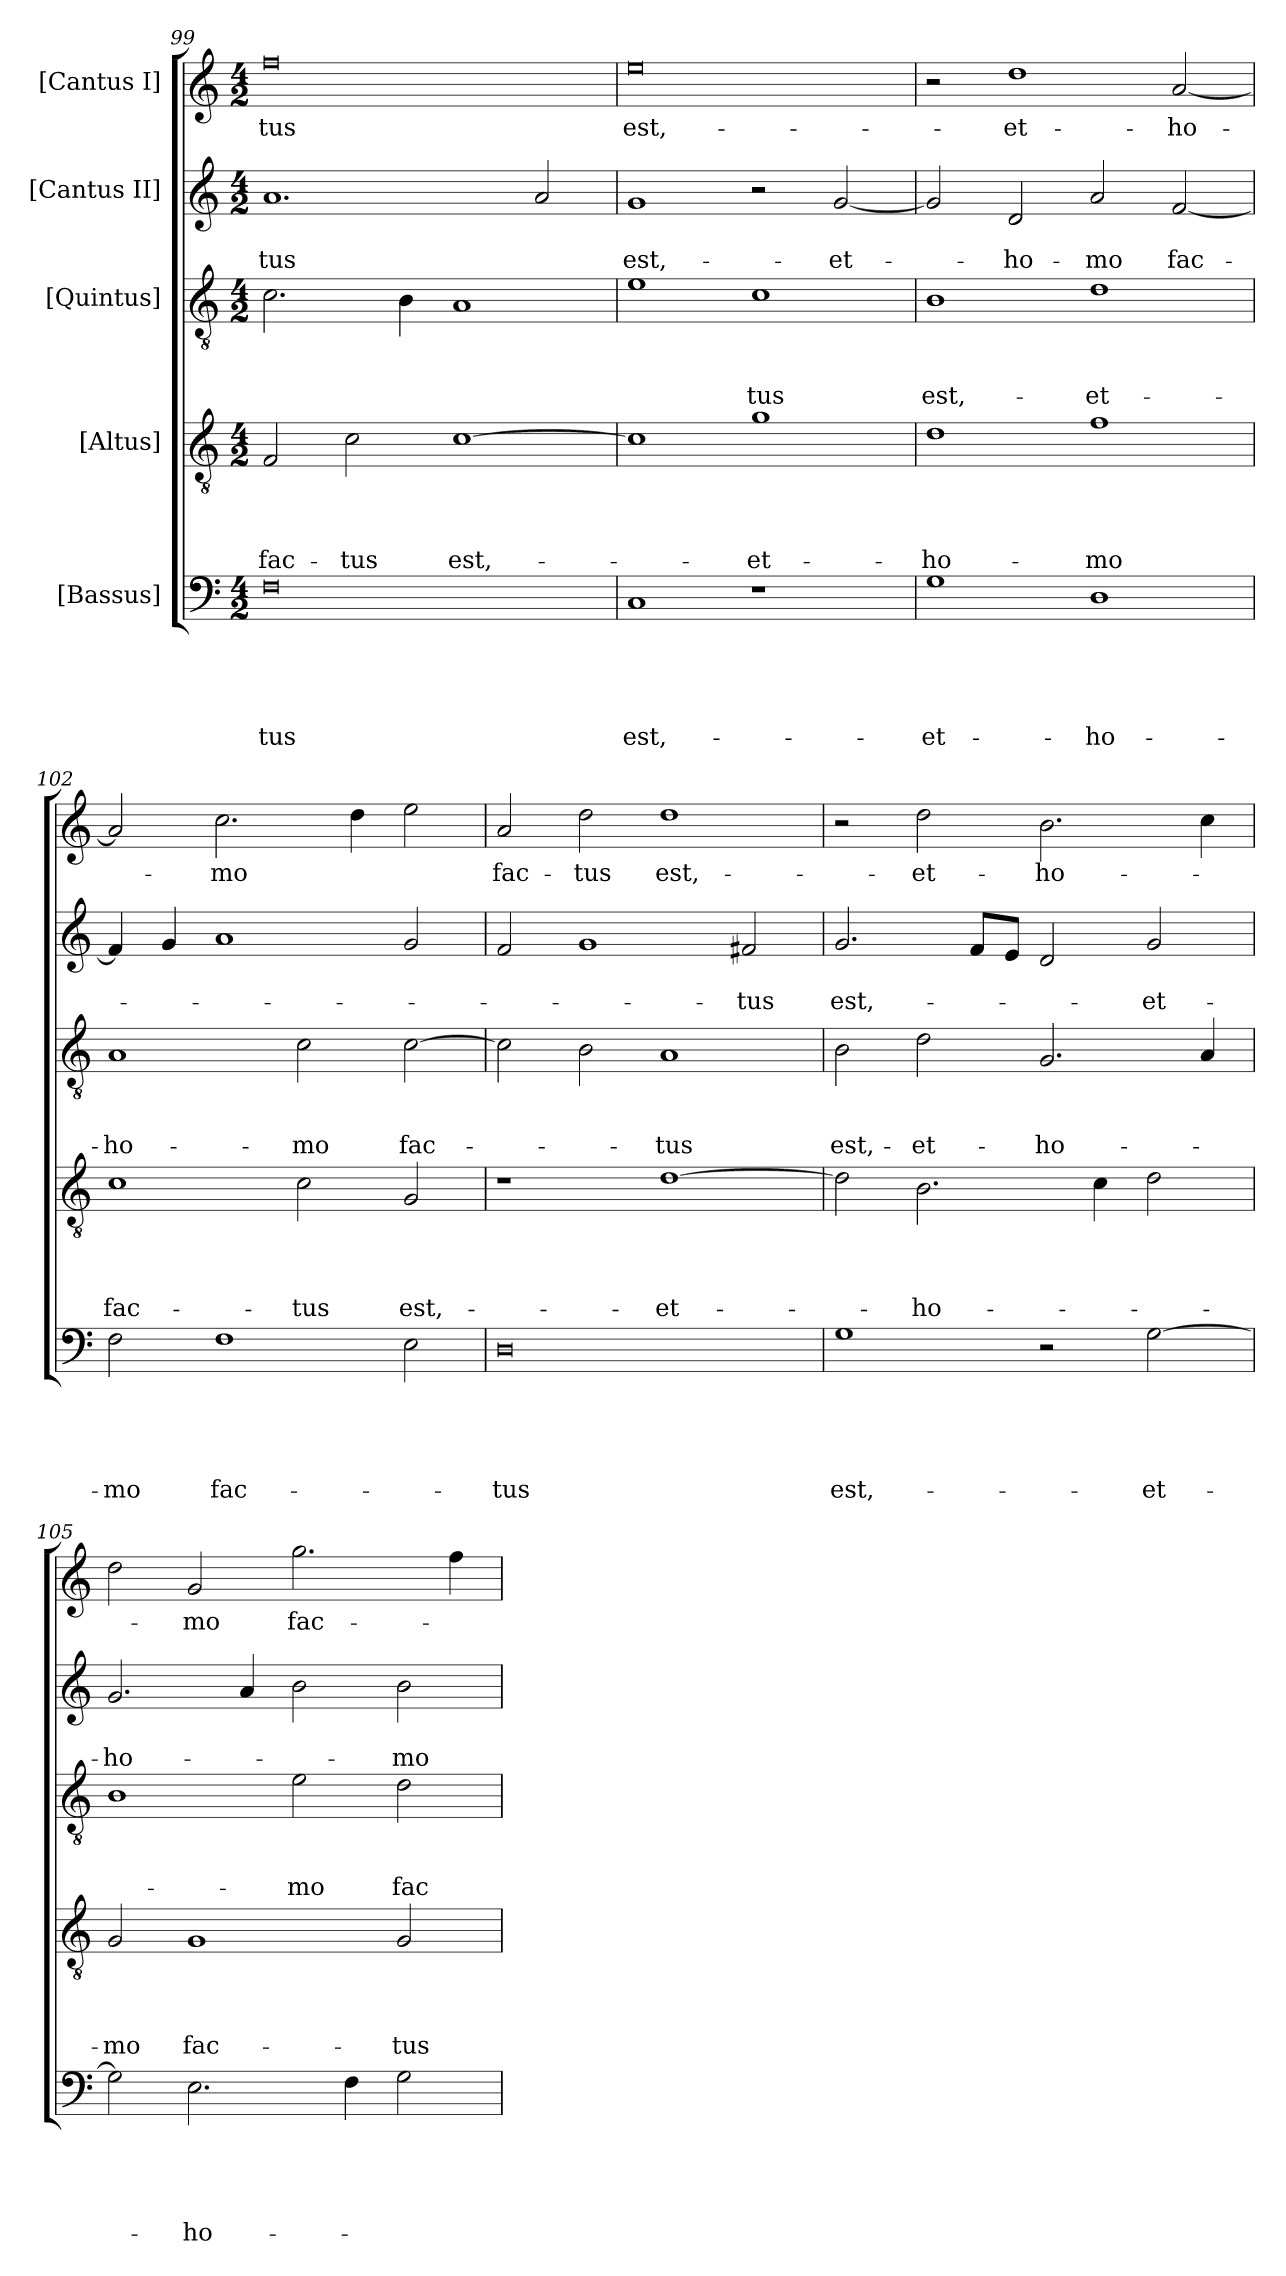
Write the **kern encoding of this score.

**kern	**text	**text	**text	**text	**text	**kern	**text	**text	**text	**text	**kern	**text	**text	**text	**kern	**text	**text	**kern	**text
*part5	*part5	*part5	*part5	*part5	*part5	*part4	*part4	*part4	*part4	*part4	*part3	*part3	*part3	*part3	*part2	*part2	*part2	*part1	*part1
*staff5	*staff5	*staff5	*staff5	*staff5	*staff5	*staff4	*staff4	*staff4	*staff4	*staff4	*staff3	*staff3	*staff3	*staff3	*staff2	*staff2	*staff2	*staff1	*staff1
*I"[Bassus]	*	*	*	*	*	*I"[Altus]	*	*	*	*	*I"[Quintus]	*	*	*	*I"[Cantus II]	*	*	*I"[Cantus I]	*
*clefF4	*	*	*	*	*	*clefGv2	*	*	*	*	*clefGv2	*	*	*	*clefG2	*	*	*clefG2	*
*k[]	*	*	*	*	*	*k[]	*	*	*	*	*k[]	*	*	*	*k[]	*	*	*k[]	*
*M4/2	*	*	*	*	*	*M4/2	*	*	*	*	*M4/2	*	*	*	*M4/2	*	*	*M4/2	*
=99	=99	=99	=99	=99	=99	=99	=99	=99	=99	=99	=99	=99	=99	=99	=99	=99	=99	=99	=99
0F\	.	.	.	.	-tus	2F/	.	.	.	fac-	2.c\	.	.	.	1.a/	.	-tus	0ff\	-tus
.	.	.	.	.	.	2c\	.	.	.	-tus	.	.	.	.	.	.	.	.	.
.	.	.	.	.	.	.	.	.	.	.	4B\	.	.	.	.	.	.	.	.
.	.	.	.	.	.	[1c\	.	.	.	est,-	1A/	.	.	.	.	.	.	.	.
.	.	.	.	.	.	.	.	.	.	.	.	.	.	.	2a/	.	.	.	.
=100	=100	=100	=100	=100	=100	=100	=100	=100	=100	=100	=100	=100	=100	=100	=100	=100	=100	=100	=100
1C/	.	.	.	.	est,-	1c\]	.	.	.	.	1e\	.	.	.	1g/	.	est,-	0ee\	est,-
1r	.	.	.	.	.	1g\	.	.	.	et-	1c\	.	.	-tus	2r	.	.	.	.
.	.	.	.	.	.	.	.	.	.	.	.	.	.	.	[2g/	.	et-	.	.
=101	=101	=101	=101	=101	=101	=101	=101	=101	=101	=101	=101	=101	=101	=101	=101	=101	=101	=101	=101
1G\	.	.	.	.	et-	1d\	.	.	.	ho-	1B\	.	.	est,-	2g/]	.	.	2r	.
.	.	.	.	.	.	.	.	.	.	.	.	.	.	.	2d/	.	ho-	1dd\	et-
1D\	.	.	.	.	ho-	1f\	.	.	.	-mo	1d\	.	.	et-	2a/	.	-mo	.	.
.	.	.	.	.	.	.	.	.	.	.	.	.	.	.	[2f/	.	fac-	[2a/	ho-
=102	=102	=102	=102	=102	=102	=102	=102	=102	=102	=102	=102	=102	=102	=102	=102	=102	=102	=102	=102
2F\	.	.	.	.	-mo	1c\	.	.	.	fac-	1A/	.	.	ho-	4f/]	.	.	2a/]	.
.	.	.	.	.	.	.	.	.	.	.	.	.	.	.	4g/	.	.	.	.
1F\	.	.	.	.	fac-	.	.	.	.	.	.	.	.	.	1a/	.	.	2.cc\	-mo
.	.	.	.	.	.	2c\	.	.	.	-tus	2c\	.	.	-mo	.	.	.	.	.
.	.	.	.	.	.	.	.	.	.	.	.	.	.	.	.	.	.	4dd\	.
2E\	.	.	.	.	.	2G/	.	.	.	est,-	[2c\	.	.	fac-	2g/	.	.	2ee\	.
=103	=103	=103	=103	=103	=103	=103	=103	=103	=103	=103	=103	=103	=103	=103	=103	=103	=103	=103	=103
0D\	.	.	.	.	-tus	1r	.	.	.	.	2c\]	.	.	.	2f/	.	.	2a/	fac-
.	.	.	.	.	.	.	.	.	.	.	2B\	.	.	.	1g/	.	.	2dd\	-tus
.	.	.	.	.	.	[1d\	.	.	.	et-	1A/	.	.	-tus	.	.	.	1dd\	est,-
.	.	.	.	.	.	.	.	.	.	.	.	.	.	.	2f#X/	.	-tus	.	.
=104	=104	=104	=104	=104	=104	=104	=104	=104	=104	=104	=104	=104	=104	=104	=104	=104	=104	=104	=104
1G\	.	.	.	.	est,-	2d\]	.	.	.	.	2B\	.	.	est,-	2.g/	.	est,-	2r	.
.	.	.	.	.	.	2.B\	.	.	.	ho-	2d\	.	.	et-	.	.	.	2dd\	et-
.	.	.	.	.	.	.	.	.	.	.	.	.	.	.	8f/L	.	.	.	.
.	.	.	.	.	.	.	.	.	.	.	.	.	.	.	8e/J	.	.	.	.
2r	.	.	.	.	.	.	.	.	.	.	2.G/	.	.	ho-	2d/	.	.	2.b\	ho-
.	.	.	.	.	.	4c\	.	.	.	.	.	.	.	.	.	.	.	.	.
[2G\	.	.	.	.	et-	2d\	.	.	.	.	.	.	.	.	2g/	.	et-	.	.
.	.	.	.	.	.	.	.	.	.	.	4A/	.	.	.	.	.	.	4cc\	.
=105	=105	=105	=105	=105	=105	=105	=105	=105	=105	=105	=105	=105	=105	=105	=105	=105	=105	=105	=105
2G\]	.	.	.	.	.	2G/	.	.	.	-mo	1B\	.	.	.	2.g/	.	ho-	2dd\	.
2.E\	.	.	.	.	ho-	1G/	.	.	.	fac-	.	.	.	.	.	.	.	2g/	-mo
.	.	.	.	.	.	.	.	.	.	.	.	.	.	.	4a/	.	.	.	.
.	.	.	.	.	.	.	.	.	.	.	2e\	.	.	-mo	2b\	.	.	2.gg\	fac-
4F\	.	.	.	.	.	.	.	.	.	.	.	.	.	.	.	.	.	.	.
2G\	.	.	.	.	.	2G/	.	.	.	-tus	2d\	.	.	fac-	2b\	.	-mo	.	.
.	.	.	.	.	.	.	.	.	.	.	.	.	.	.	.	.	.	4ff\	.
=	=	=	=	=	=	=	=	=	=	=	=	=	=	=	=	=	=	=	=
*-	*-	*-	*-	*-	*-	*-	*-	*-	*-	*-	*-	*-	*-	*-	*-	*-	*-	*-	*-
